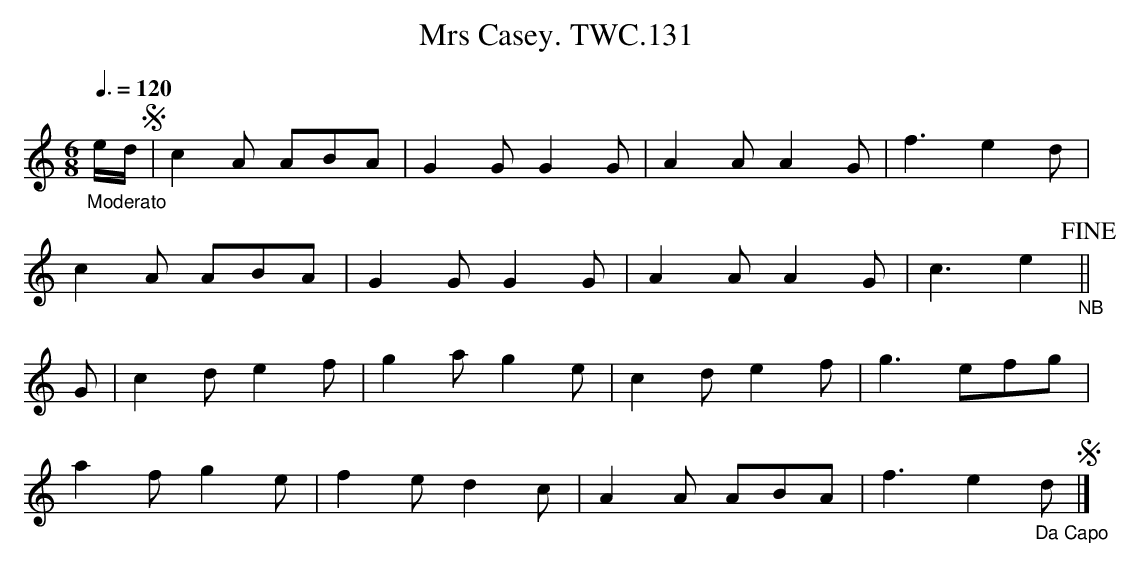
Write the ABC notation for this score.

X:1
T:Mrs Casey. TWC.131
L:1/8
M:6/8
Q:3/8=120
K:C
"_Moderato"\
e/d/!segno!|c2A ABA|G2G G2G|A2A A2G|f3 e2d|
c2A ABA|G2G G2G|A2A A2G|c3 e2 "_NB"!fine!||
G|c2d e2f|g2a g2e|c2d e2f|g3 efg|
a2f g2e|f2e d2c|A2A ABA|f3 e2"_Da Capo"d !segno!|]
